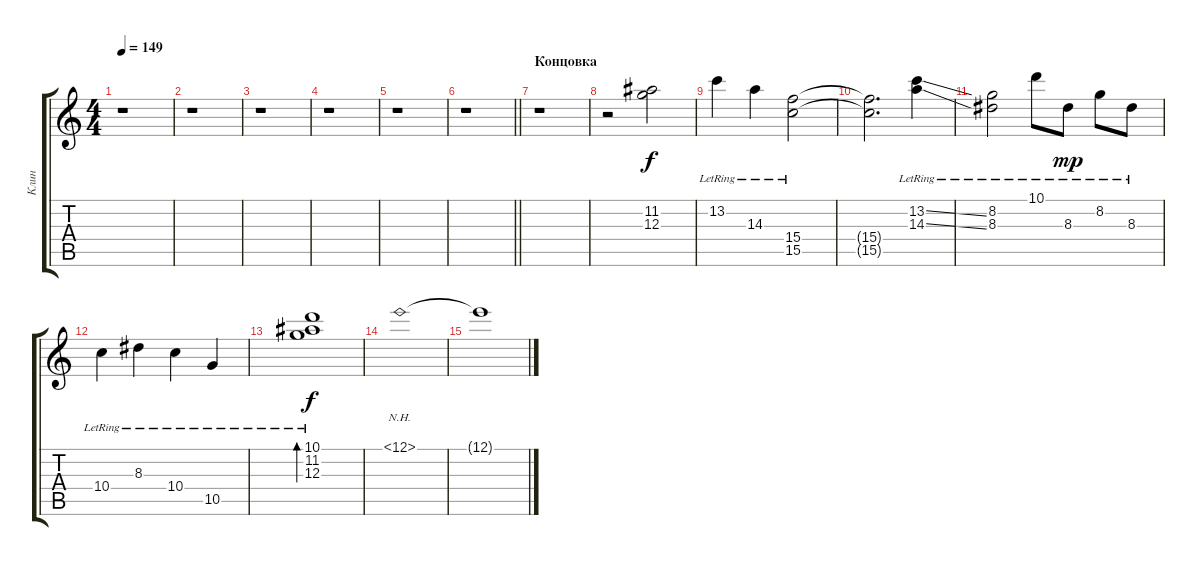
\track ("Клин" "Клин") {instrument electricguitarjazz}
\staff {score tabs}
\tuning (E4 B3 G3 D3 A2 E2) {hide}
\ts (4 4)
\tempo 149
\clef g2
\ks c
r.1{dy f} |
r.1 |
r.1 |
r.1 |
r.1 |
\barLineRight lightlight
r.1 |
\section ("" "Концовка")
r.1 |
r.2 (11.2 12.3).2 |
13.2{lr}.4 14.3{lr}.4 (15.4{lr} 15.5{lr}).2 |
(15.4{t} 15.5{t}).2{d} (13.2{ss lr} 14.3{ss lr}).4 |
(8.2{lr} 8.3{lr}).2 10.1{lr}.8 8.3{lr}.8{dy mp} 8.2{lr}.8 8.3{lr}.8 |
10.4{lr}.4 8.3{lr}.4 10.4{lr}.4 10.5{lr}.4 |
(10.1{lr} 11.2{lr} 12.3{lr}).1{bd 240 dy f} |
12.1{nh}.1 |
12.1{t}.1
